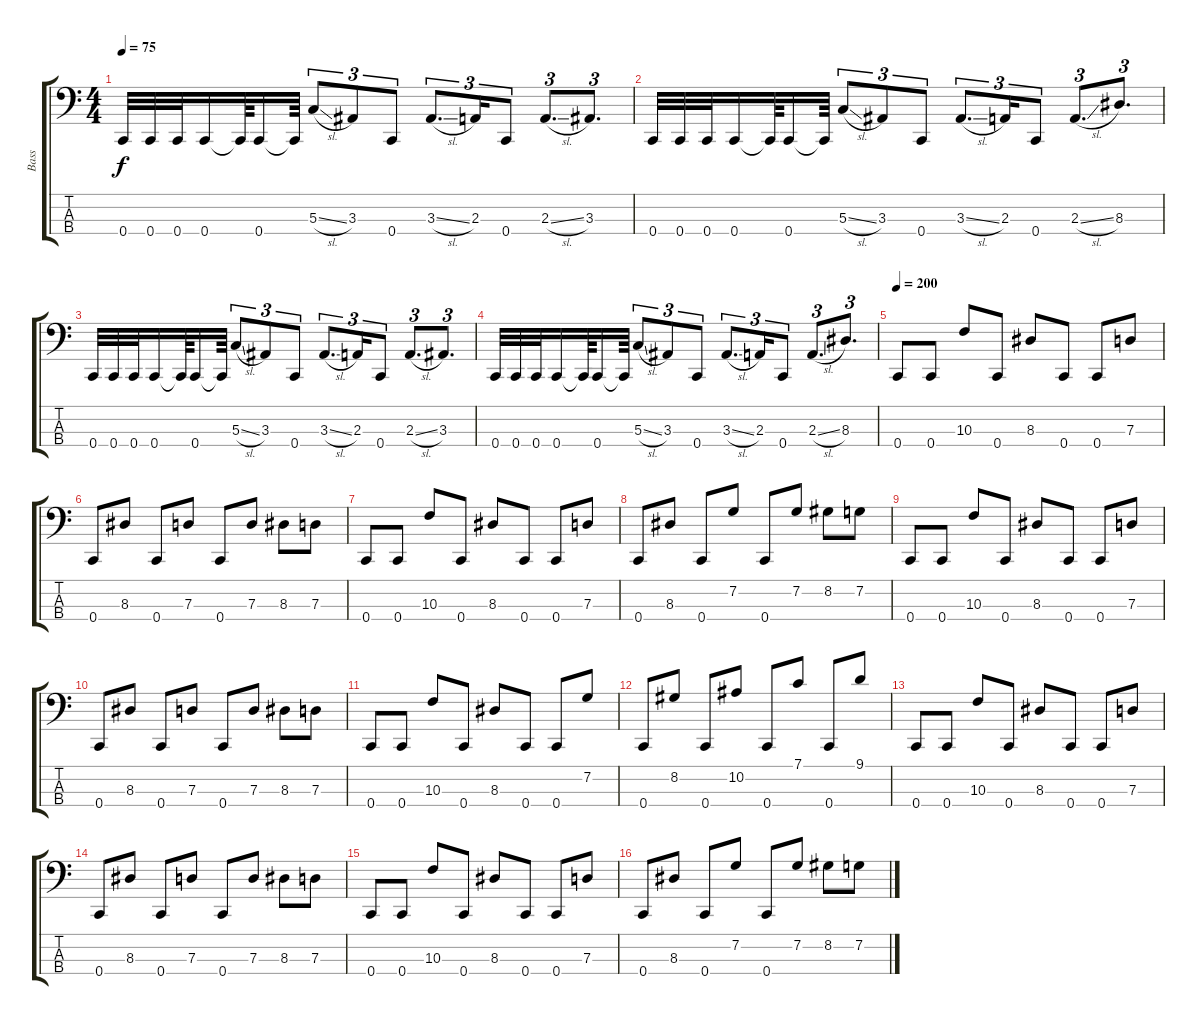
\track ("Bass" "Bass") {instrument electricbassfinger}
\staff {score tabs}
\tuning (F2 C2 G1 C1) {hide}
\ts (4 4)
\tempo 75
\clef f4
\ks c
0.4.32{dy f} 0.4.32 0.4.32 0.4.16 0.4{t}.64 0.4.16 0.4{t}.64 5.3{sl}.8{tu (3 2)} 3.3.8{tu (3 2)} 0.4.8{tu (3 2)} 3.3{sl}.8{d tu (3 2)} 2.3.16{tu (3 2)} 0.4.8{tu (3 2)} 2.3{sl}.8{d tu (3 2)} 3.3.8{d tu (3 2)} |
0.4.32 0.4.32 0.4.32 0.4.16 0.4{t}.64 0.4.16 0.4{t}.64 5.3{sl}.8{tu (3 2)} 3.3.8{tu (3 2)} 0.4.8{tu (3 2)} 3.3{sl}.8{d tu (3 2)} 2.3.16{tu (3 2)} 0.4.8{tu (3 2)} 2.3{sl}.8{d tu (3 2)} 8.3.8{d tu (3 2)} |
0.4.32 0.4.32 0.4.32 0.4.16 0.4{t}.64 0.4.16 0.4{t}.64 5.3{sl}.8{tu (3 2)} 3.3.8{tu (3 2)} 0.4.8{tu (3 2)} 3.3{sl}.8{d tu (3 2)} 2.3.16{tu (3 2)} 0.4.8{tu (3 2)} 2.3{sl}.8{d tu (3 2)} 3.3.8{d tu (3 2)} |
0.4.32 0.4.32 0.4.32 0.4.16 0.4{t}.64 0.4.16 0.4{t}.64 5.3{sl}.8{tu (3 2)} 3.3.8{tu (3 2)} 0.4.8{tu (3 2)} 3.3{sl}.8{d tu (3 2)} 2.3.16{tu (3 2)} 0.4.8{tu (3 2)} 2.3{sl}.8{d tu (3 2)} 8.3.8{d tu (3 2)} |
\tempo 200
0.4.8 0.4.8 10.3.8 0.4.8 8.3.8 0.4.8 0.4.8 7.3.8 |
0.4.8 8.3.8 0.4.8 7.3.8 0.4.8 7.3.8 8.3.8 7.3.8 |
0.4.8 0.4.8 10.3.8 0.4.8 8.3.8 0.4.8 0.4.8 7.3.8 |
0.4.8 8.3.8 0.4.8 7.2.8 0.4.8 7.2.8 8.2.8 7.2.8 |
0.4.8 0.4.8 10.3.8 0.4.8 8.3.8 0.4.8 0.4.8 7.3.8 |
0.4.8 8.3.8 0.4.8 7.3.8 0.4.8 7.3.8 8.3.8 7.3.8 |
0.4.8 0.4.8 10.3.8 0.4.8 8.3.8 0.4.8 0.4.8 7.2.8 |
0.4.8 8.2.8 0.4.8 10.2.8 0.4.8 7.1.8 0.4.8 9.1.8 |
0.4.8 0.4.8 10.3.8 0.4.8 8.3.8 0.4.8 0.4.8 7.3.8 |
0.4.8 8.3.8 0.4.8 7.3.8 0.4.8 7.3.8 8.3.8 7.3.8 |
0.4.8 0.4.8 10.3.8 0.4.8 8.3.8 0.4.8 0.4.8 7.3.8 |
0.4.8 8.3.8 0.4.8 7.2.8 0.4.8 7.2.8 8.2.8 7.2.8
